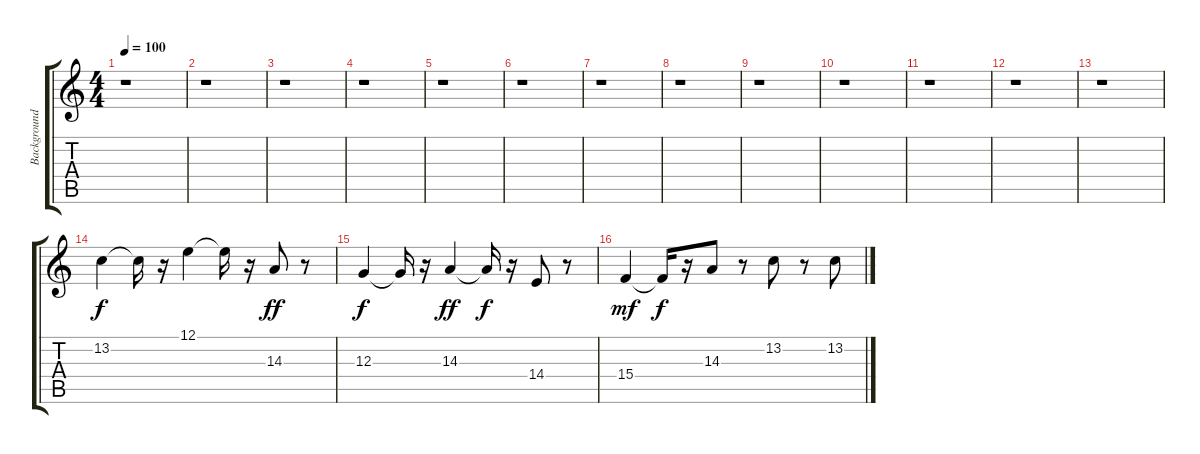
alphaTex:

\track ("Background Vocals" "Background") {instrument ocarina}
\staff {score tabs}
\tuning (E4 B3 G3 D3 A2 E2) {hide}
\ts (4 4)
\tempo 100
\clef g2
\ks c
r.1{dy f instrument ocarina} |
r.1 |
r.1 |
r.1 |
r.1 |
r.1 |
r.1 |
r.1 |
r.1 |
r.1 |
r.1 |
r.1 |
r.1 |
13.2.4{instrument ocarina} 13.2{t}.16 r.16 12.1.4 12.1{t}.16 r.16 14.3.8{dy ff} r.8 |
12.3.4{dy f} 12.3{t}.16 r.16 14.3.4{dy ff} 14.3{t}.16{dy f} r.16 14.4.8 r.8 |
15.4.4{dy mf} 15.4{t}.16{dy f} r.16 14.3.8 r.8 13.2.8 r.8 13.2.8
